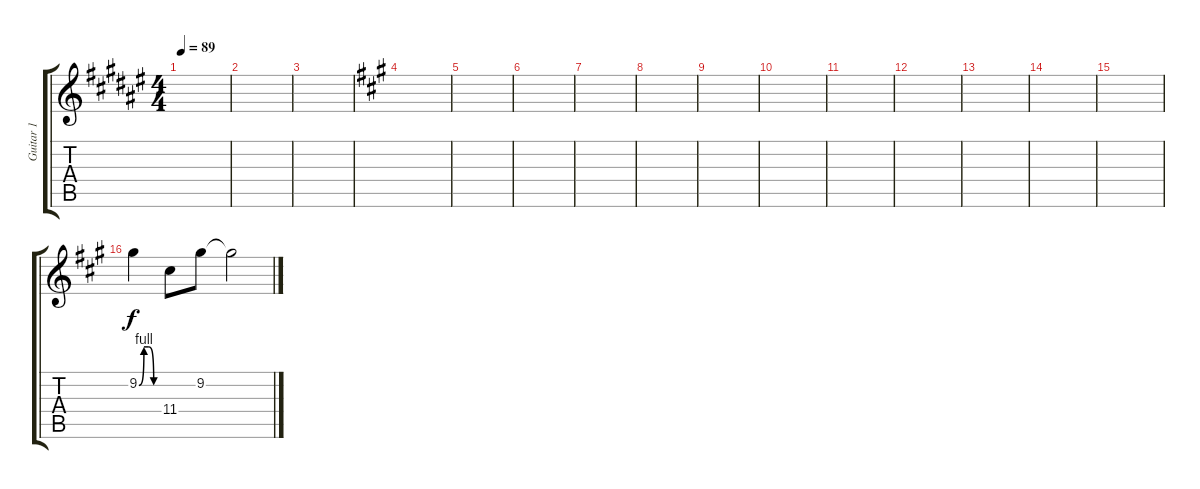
\track ("Guitar 1" "Guitar 1") {instrument electricguitarjazz}
\staff {score tabs}
\tuning (E4 B3 G3 D3 A2 E2) {hide}
\ts (4 4)
\tempo 89
\clef g2
\ks f#
|
|
|
\ks f#minor
|
|
|
|
|
|
|
|
|
|
|
|
9.2{be (custom 0 0 15 4 30 4 45 0 60 0)}.4 11.4.8 9.2.8 9.2{t}.2
